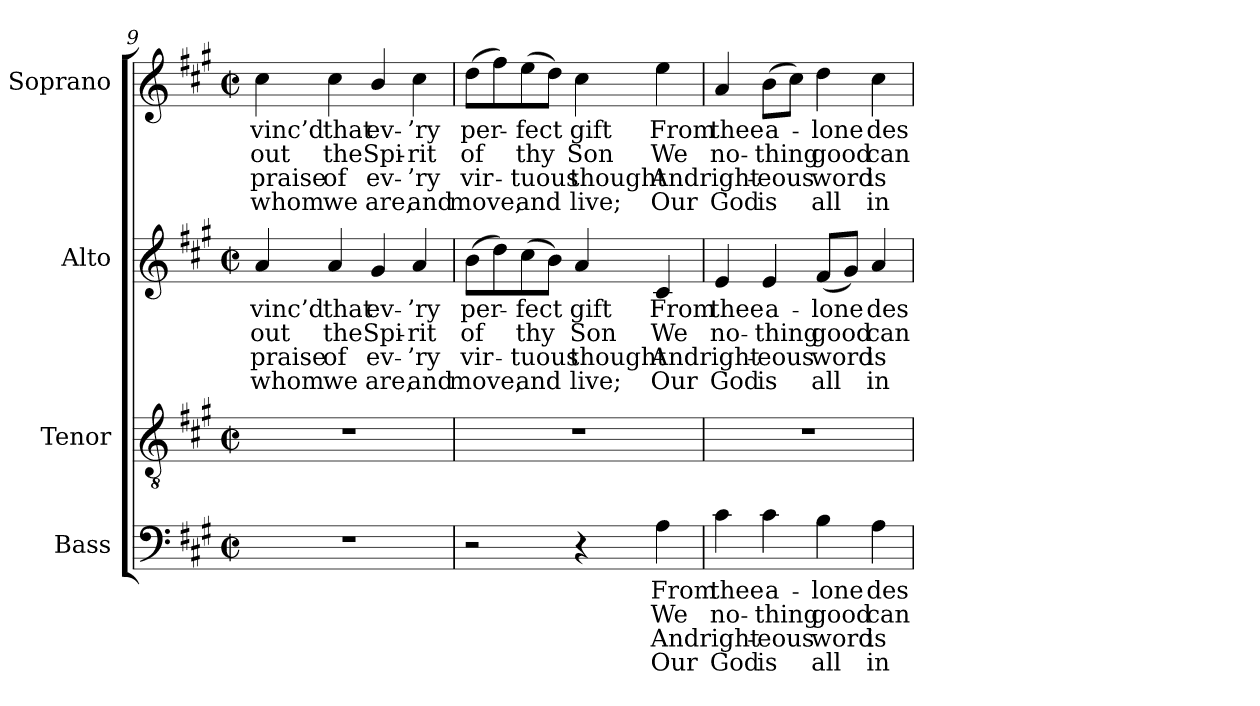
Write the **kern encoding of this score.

**kern	**text	**text	**text	**text	**kern	**kern	**text	**text	**text	**text	**kern	**text	**text	**text	**text
*part4	*part4	*part4	*part4	*part4	*part3	*part2	*part2	*part2	*part2	*part2	*part1	*part1	*part1	*part1	*part1
*staff4	*staff4	*staff4	*staff4	*staff4	*staff3	*staff2	*staff2	*staff2	*staff2	*staff2	*staff1	*staff1	*staff1	*staff1	*staff1
*I"Bass	*	*	*	*	*I"Tenor	*I"Alto	*	*	*	*	*I"Soprano	*	*	*	*
*I'B.	*	*	*	*	*I'T.	*I'A.	*	*	*	*	*I'S.	*	*	*	*
*clefF4	*	*	*	*	*clefGv2	*clefG2	*	*	*	*	*clefG2	*	*	*	*
*	*	*	*	*	*ITrd7c12	*	*	*	*	*	*	*	*	*	*
*k[f#c#g#]	*	*	*	*	*k[f#c#g#]	*k[f#c#g#]	*	*	*	*	*k[f#c#g#]	*	*	*	*
*A:	*	*	*	*	*A:	*A:	*	*	*	*	*A:	*	*	*	*
*M2/2	*	*	*	*	*M2/2	*M2/2	*	*	*	*	*M2/2	*	*	*	*
*met(c|)	*	*	*	*	*met(c|)	*met(c|)	*	*	*	*	*met(c|)	*	*	*	*
=9	=9	=9	=9	=9	=9	=9	=9	=9	=9	=9	=9	=9	=9	=9	=9
!	!	!	!	!	!	!	!LO:LY:b:color=#000000	!LO:LY:b:color=#000000	!LO:LY:b:color=#000000	!LO:LY:b:color=#000000	!	!	!	!	!
!	!	!	!	!	!	!	!	!	!	!	!	!LO:LY:b:color=#000000	!LO:LY:b:color=#000000	!LO:LY:b:color=#000000	!LO:LY:b:color=#000000
1r	.	.	.	.	1r	4ai/	-vinc’d	-out	praise	whom	4cc#i\	-vinc’d	-out	praise	whom
!	!	!	!	!	!	!	!LO:LY:b:color=#000000	!LO:LY:b:color=#000000	!LO:LY:b:color=#000000	!LO:LY:b:color=#000000	!	!	!	!	!
!	!	!	!	!	!	!	!	!	!	!	!	!LO:LY:b:color=#000000	!LO:LY:b:color=#000000	!LO:LY:b:color=#000000	!LO:LY:b:color=#000000
.	.	.	.	.	.	4ai/	that	the	of	we	4cc#i\	that	the	of	we
!	!	!	!	!	!	!	!LO:LY:b:color=#000000	!LO:LY:b:color=#000000	!LO:LY:b:color=#000000	!LO:LY:b:color=#000000	!	!	!	!	!
!	!	!	!	!	!	!	!	!	!	!	!	!LO:LY:b:color=#000000	!LO:LY:b:color=#000000	!LO:LY:b:color=#000000	!LO:LY:b:color=#000000
.	.	.	.	.	.	4g#i/	ev-	Spi-	ev-	-are,	4bi/	ev-	Spi-	ev-	-are,
!	!	!	!	!	!	!	!LO:LY:b:color=#000000	!LO:LY:b:color=#000000	!LO:LY:b:color=#000000	!LO:LY:b:color=#000000	!	!	!	!	!
!	!	!	!	!	!	!	!	!	!	!	!	!LO:LY:b:color=#000000	!LO:LY:b:color=#000000	!LO:LY:b:color=#000000	!LO:LY:b:color=#000000
.	.	.	.	.	.	4ai/	-’ry	-rit	’ry	and	4cc#i\	-’ry	-rit	’ry	and
=10	=10	=10	=10	=10	=10	=10	=10	=10	=10	=10	=10	=10	=10	=10	=10
!	!	!	!	!	!	!	!LO:LY:b:color=#000000	!LO:LY:b:color=#000000	!LO:LY:b:color=#000000	!LO:LY:b:color=#000000	!	!	!	!	!
!	!	!	!	!	!	!	!	!	!	!	!	!LO:LY:b:color=#000000	!LO:LY:b:color=#000000	!LO:LY:b:color=#000000	!LO:LY:b:color=#000000
2r	.	.	.	.	1r	(8bi\L	per-	of	vir-	-move,	(8ddi\L	per-	of	vir-	-move,
.	.	.	.	.	.	8ddi\)	.	.	.	.	8ff#i\)	.	.	.	.
!	!	!	!	!	!	!	!LO:LY:b:color=#000000	!LO:LY:b:color=#000000	!LO:LY:b:color=#000000	!LO:LY:b:color=#000000	!	!	!	!	!
!	!	!	!	!	!	!	!	!	!	!	!	!LO:LY:b:color=#000000	!LO:LY:b:color=#000000	!LO:LY:b:color=#000000	!LO:LY:b:color=#000000
.	.	.	.	.	.	(8cc#i\	-fect	thy	tuous	and	(8eei\	-fect	thy	tuous	and
.	.	.	.	.	.	8bi\J)	.	.	.	.	8ddi\J)	.	.	.	.
!	!	!	!	!	!	!	!LO:LY:b:color=#000000	!LO:LY:b:color=#000000	!LO:LY:b:color=#000000	!LO:LY:b:color=#000000	!	!	!	!	!
!	!	!	!	!	!	!	!	!	!	!	!	!LO:LY:b:color=#000000	!LO:LY:b:color=#000000	!LO:LY:b:color=#000000	!LO:LY:b:color=#000000
4r	.	.	.	.	.	4ai/	gift	Son	thought	live;	4cc#i\	gift	Son	thought	live;
!	!LO:LY:b:color=#000000	!LO:LY:b:color=#000000	!LO:LY:b:color=#000000	!LO:LY:b:color=#000000	!	!	!	!	!	!	!	!	!	!	!
!	!	!	!	!	!	!	!LO:LY:b:color=#000000	!LO:LY:b:color=#000000	!LO:LY:b:color=#000000	!LO:LY:b:color=#000000	!	!	!	!	!
!	!	!	!	!	!	!	!	!	!	!	!	!LO:LY:b:color=#000000	!LO:LY:b:color=#000000	!LO:LY:b:color=#000000	!LO:LY:b:color=#000000
4Ai\	From	We	And	Our	.	4c#i/	From	We	And	Our	4eei\	From	We	And	Our
=11	=11	=11	=11	=11	=11	=11	=11	=11	=11	=11	=11	=11	=11	=11	=11
!	!LO:LY:b:color=#000000	!LO:LY:b:color=#000000	!LO:LY:b:color=#000000	!LO:LY:b:color=#000000	!	!	!	!	!	!	!	!	!	!	!
!	!	!	!	!	!	!	!LO:LY:b:color=#000000	!LO:LY:b:color=#000000	!LO:LY:b:color=#000000	!LO:LY:b:color=#000000	!	!	!	!	!
!	!	!	!	!	!	!	!	!	!	!	!	!LO:LY:b:color=#000000	!LO:LY:b:color=#000000	!LO:LY:b:color=#000000	!LO:LY:b:color=#000000
4c#i\	thee	no-	right-	-God	1r	4ei/	thee	no-	right-	-God	4ai/	thee	no-	right-	-God
!	!LO:LY:b:color=#000000	!LO:LY:b:color=#000000	!LO:LY:b:color=#000000	!LO:LY:b:color=#000000	!	!	!	!	!	!	!	!	!	!	!
!	!	!	!	!	!	!	!LO:LY:b:color=#000000	!LO:LY:b:color=#000000	!LO:LY:b:color=#000000	!LO:LY:b:color=#000000	!	!	!	!	!
!	!	!	!	!	!	!	!	!	!	!	!	!LO:LY:b:color=#000000	!LO:LY:b:color=#000000	!LO:LY:b:color=#000000	!LO:LY:b:color=#000000
4c#i\	a-	-thing	eous	is	.	4ei/	a-	-thing	eous	is	(8bi\L	a-	-thing	eous	is
.	.	.	.	.	.	.	.	.	.	.	8cc#i\J)	.	.	.	.
!	!LO:LY:b:color=#000000	!LO:LY:b:color=#000000	!LO:LY:b:color=#000000	!LO:LY:b:color=#000000	!	!	!	!	!	!	!	!	!	!	!
!	!	!	!	!	!	!	!LO:LY:b:color=#000000	!LO:LY:b:color=#000000	!LO:LY:b:color=#000000	!LO:LY:b:color=#000000	!	!	!	!	!
!	!	!	!	!	!	!	!	!	!	!	!	!LO:LY:b:color=#000000	!LO:LY:b:color=#000000	!LO:LY:b:color=#000000	!LO:LY:b:color=#000000
4Bi\	-lone	good	word	all	.	(8f#i/L	-lone	good	word	all	4ddi\	-lone	good	word	all
.	.	.	.	.	.	8g#i/J)	.	.	.	.	.	.	.	.	.
!	!LO:LY:b:color=#000000	!LO:LY:b:color=#000000	!LO:LY:b:color=#000000	!LO:LY:b:color=#000000	!	!	!	!	!	!	!	!	!	!	!
!	!	!	!	!	!	!	!LO:LY:b:color=#000000	!LO:LY:b:color=#000000	!LO:LY:b:color=#000000	!LO:LY:b:color=#000000	!	!	!	!	!
!	!	!	!	!	!	!	!	!	!	!	!	!LO:LY:b:color=#000000	!LO:LY:b:color=#000000	!LO:LY:b:color=#000000	!LO:LY:b:color=#000000
4Ai\	des-	can	is	in	.	4ai/	des-	can	is	in	4cc#i\	des-	can	is	in
=	=	=	=	=	=	=	=	=	=	=	=	=	=	=	=
*-	*-	*-	*-	*-	*-	*-	*-	*-	*-	*-	*-	*-	*-	*-	*-
